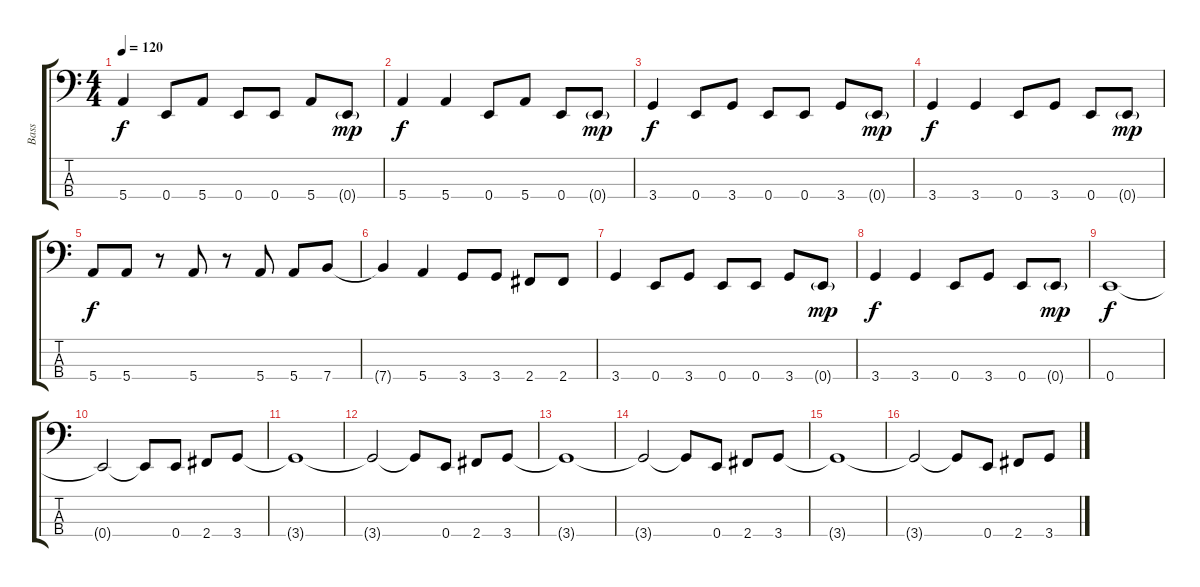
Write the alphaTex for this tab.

\track ("Bass" "Bass") {instrument electricbasspick}
\staff {score tabs}
\tuning (G2 D2 A1 E1) {hide}
\ts (4 4)
\tempo 120
\clef f4
\ks c
5.4.4{dy f} 0.4.8 5.4.8 0.4.8 0.4.8 5.4.8 0.4{g}.8{dy mp} |
5.4.4{dy f} 5.4.4 0.4.8 5.4.8 0.4.8 0.4{g}.8{dy mp} |
3.4.4{dy f} 0.4.8 3.4.8 0.4.8 0.4.8 3.4.8 0.4{g}.8{dy mp} |
3.4.4{dy f} 3.4.4 0.4.8 3.4.8 0.4.8 0.4{g}.8{dy mp} |
5.4.8{dy f} 5.4.8 r.8 5.4.8 r.8 5.4.8 5.4.8 7.4.8 |
7.4{t}.4 5.4.4 3.4.8 3.4.8 2.4.8 2.4.8 |
3.4.4 0.4.8 3.4.8 0.4.8 0.4.8 3.4.8 0.4{g}.8{dy mp} |
3.4.4{dy f} 3.4.4 0.4.8 3.4.8 0.4.8 0.4{g}.8{dy mp} |
0.4.1{dy f} |
0.4{t}.2 0.4{t}.8 0.4.8 2.4.8 3.4.8 |
3.4{t}.1 |
3.4{t}.2 3.4{t}.8 0.4.8 2.4.8 3.4.8 |
3.4{t}.1 |
3.4{t}.2 3.4{t}.8 0.4.8 2.4.8 3.4.8 |
3.4{t}.1 |
3.4{t}.2 3.4{t}.8 0.4.8 2.4.8 3.4.8
